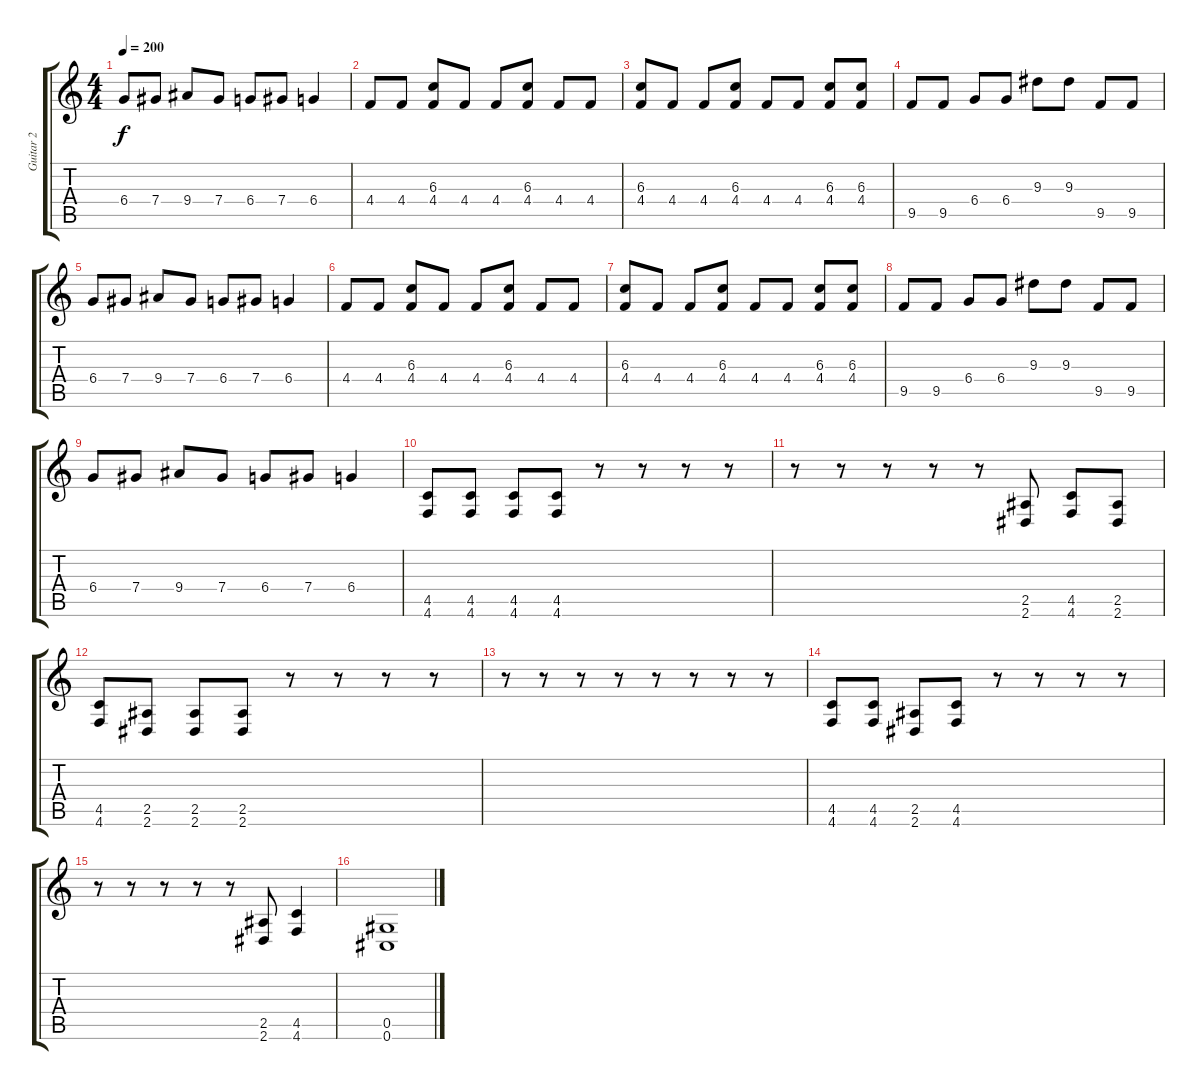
\track ("Guitar 2" "Guitar 2") {instrument overdrivenguitar}
\staff {score tabs}
\tuning (Eb4 Bb3 Gb3 Db3 Ab2 Db2) {hide}
\ts (4 4)
\tempo 200
\clef g2
\ks c
6.4.8{dy f} 7.4.8 9.4.8 7.4.8 6.4.8 7.4.8 6.4.4 |
4.4.8 4.4.8 (6.3 4.4).8 4.4.8 4.4.8 (6.3 4.4).8 4.4.8 4.4.8 |
(6.3 4.4).8 4.4.8 4.4.8 (6.3 4.4).8 4.4.8 4.4.8 (6.3 4.4).8 (6.3 4.4).8 |
9.5.8 9.5.8 6.4.8 6.4.8 9.3.8 9.3.8 9.5.8 9.5.8 |
6.4.8 7.4.8 9.4.8 7.4.8 6.4.8 7.4.8 6.4.4 |
4.4.8 4.4.8 (6.3 4.4).8 4.4.8 4.4.8 (6.3 4.4).8 4.4.8 4.4.8 |
(6.3 4.4).8 4.4.8 4.4.8 (6.3 4.4).8 4.4.8 4.4.8 (6.3 4.4).8 (6.3 4.4).8 |
9.5.8 9.5.8 6.4.8 6.4.8 9.3.8 9.3.8 9.5.8 9.5.8 |
6.4.8 7.4.8 9.4.8 7.4.8 6.4.8 7.4.8 6.4.4 |
(4.5 4.6).8 (4.5 4.6).8 (4.5 4.6).8 (4.5 4.6).8 r.8 r.8 r.8 r.8 |
r.8 r.8 r.8 r.8 r.8 (2.5 2.6).8 (4.5 4.6).8 (2.5 2.6).8 |
(4.5 4.6).8 (2.5 2.6).8 (2.5 2.6).8 (2.5 2.6).8 r.8 r.8 r.8 r.8 |
r.8 r.8 r.8 r.8 r.8 r.8 r.8 r.8 |
(4.5 4.6).8 (4.5 4.6).8 (2.5 2.6).8 (4.5 4.6).8 r.8 r.8 r.8 r.8 |
r.8 r.8 r.8 r.8 r.8 (2.5 2.6).8 (4.5 4.6).4 |
(0.5 0.6).1
